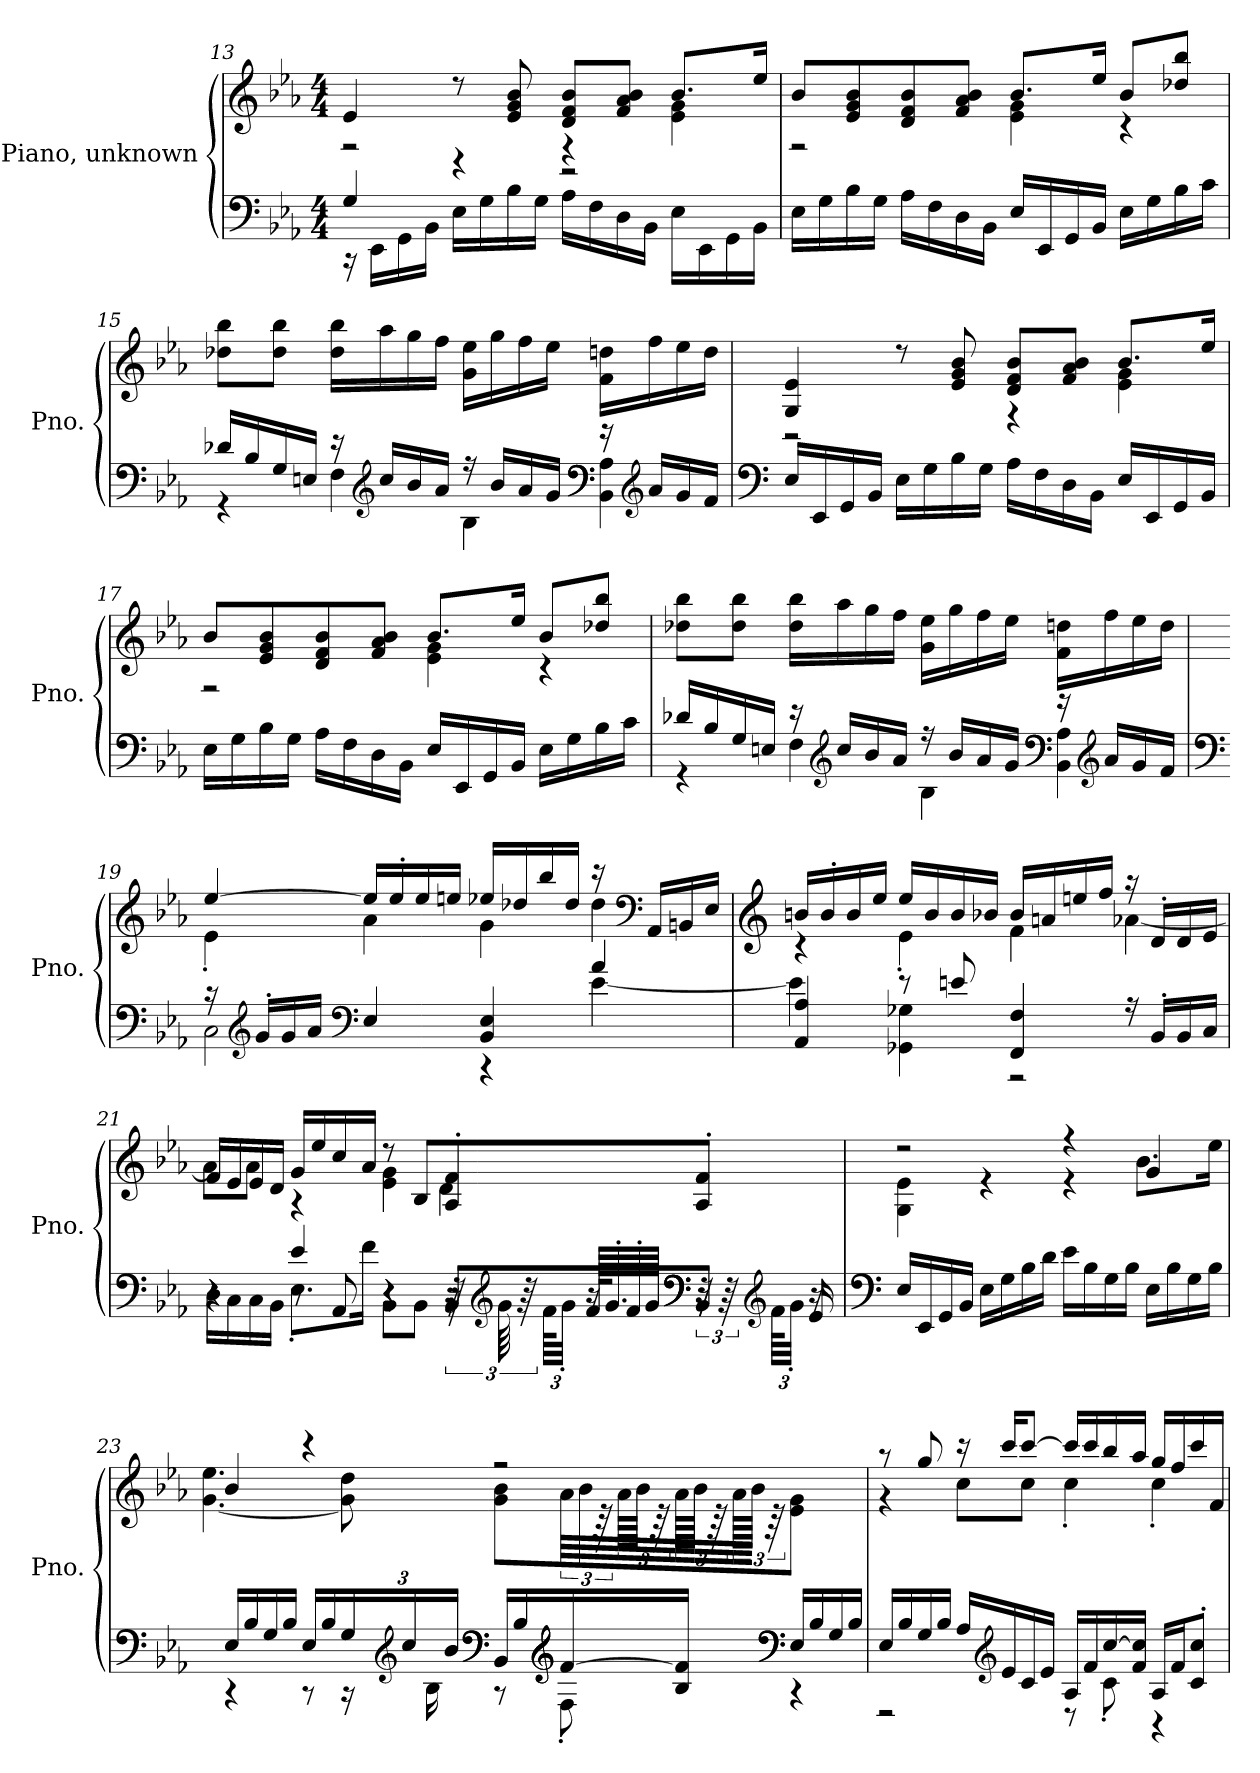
**kern	**kern
*part1	*part1
*staff2	*staff1
*I"Piano, unknown	*
*I'Pno.	*
!!LO:LB:g=z
*clefF4	*clefG2
*k[b-e-a-]	*k[b-e-a-]
*M4/4	*M4/4
=13	=13
*^	*^
4G/	16r	4e-/	2r
.	16EE-\LL	.	.
.	16GG\	.	.
.	16BB-\JJ	.	.
4r	16E-\LL	8r	.
.	16G\	.	.
.	16B-\	8e-/ 8g/ 8b-/	.
.	16G\JJ	.	.
2r	16A-\LL	8d/ 8f/ 8b-/L	4r
.	16F\	.	.
.	16D\	8f/ 8a-/ 8b-/J	.
.	16BB-\JJ	.	.
.	16E-\LL	8.b-/L	4e-\ 4g\
.	16EE-\	.	.
.	16GG\	.	.
.	16BB-\JJ	16ee-/Jk	.
*v	*v	*	*
=14	=14	=14
16E-\LL	8b-/L	2r
16G\	.	.
16B-\	8e-/ 8g/ 8b-/	.
16G\JJ	.	.
16A-\LL	8d/ 8f/ 8b-/	.
16F\	.	.
16D\	8f/ 8a-/ 8b-/J	.
16BB-\JJ	.	.
16E-/LL	8.b-/L	4e-\ 4g\
16EE-/	.	.
16GG/	.	.
16BB-/JJ	16ee-/Jk	.
16E-\LL	8b-/L	4r
16G\	.	.
16B-\	8dd-X/ 8bb-/J	.
16c\JJ	.	.
*	*v	*v
!!LO:PB:g=z
=15	=15
*^	*
16d-X/LL	4r	8dd-X\ 8bb-\L
16B-/	.	.
16G/	.	8dd-\ 8bb-\J
16En/JJ	.	.
16r	4F\	16dd-\ 16bb-\LL
*clefG2	*	*
16cc/LL	.	16aa-\
16b-/	.	16gg\
16a-/JJ	.	16ff\JJ
16r	4B-\	16g\ 16ee-\LL
16b-/LL	.	16gg\
16a-/	.	16ff\
16g/JJ	.	16ee-\JJ
*clefF4	*	*
16r	4BB-\ 4A-\	16f\ 16ddn\LL
*clefG2	*	*
16a-/LL	.	16ff\
16g/	.	16ee-\
16f/JJ	.	16dd\JJ
*v	*v	*
=16	=16
*clefF4	*
*	*^
16E-/LL	4G/ 4e-/	2r
16EE-/	.	.
16GG/	.	.
16BB-/JJ	.	.
16E-\LL	8r	.
16G\	.	.
16B-\	8e-/ 8g/ 8b-/	.
16G\JJ	.	.
16A-\LL	8d/ 8f/ 8b-/L	4r
16F\	.	.
16D\	8f/ 8a-/ 8b-/J	.
16BB-\JJ	.	.
16E-/LL	8.b-/L	4e-\ 4g\
16EE-/	.	.
16GG/	.	.
16BB-/JJ	16ee-/Jk	.
!!LO:LB:g=z	!!
=17	=17	=17
16E-\LL	8b-/L	2r
16G\	.	.
16B-\	8e-/ 8g/ 8b-/	.
16G\JJ	.	.
16A-\LL	8d/ 8f/ 8b-/	.
16F\	.	.
16D\	8f/ 8a-/ 8b-/J	.
16BB-\JJ	.	.
16E-/LL	8.b-/L	4e-\ 4g\
16EE-/	.	.
16GG/	.	.
16BB-/JJ	16ee-/Jk	.
16E-\LL	8b-/L	4r
16G\	.	.
16B-\	8dd-X/ 8bb-/J	.
16c\JJ	.	.
*	*v	*v
=18	=18
*^	*
16d-X/LL	4r	8dd-X\ 8bb-\L
16B-/	.	.
16G/	.	8dd-\ 8bb-\J
16En/JJ	.	.
16r	4F\	16dd-\ 16bb-\LL
*clefG2	*	*
16cc/LL	.	16aa-\
16b-/	.	16gg\
16a-/JJ	.	16ff\JJ
16r	4B-\	16g\ 16ee-\LL
16b-/LL	.	16gg\
16a-/	.	16ff\
16g/JJ	.	16ee-\JJ
*clefF4	*	*
16r	4BB-\ 4A-\	16f\ 16ddn\LL
*clefG2	*	*
16a-/LL	.	16ff\
16g/	.	16ee-\
16f/JJ	.	16dd\JJ
!!LO:LB:g=z
=19	=19	=19
*clefF4	*	*
*	*	*^
16r	2C\	[4ee-/	4e-'\
*clefG2	*	*	*
16g'/LL	.	.	.
16g/	.	.	.
16a-/JJ	.	.	.
*clefF4	*	*	*
4E-/	.	16ee-/LL]	4a-\
.	.	16ee-'/	.
.	.	16ee-/	.
.	.	16een/JJ	.
4BB-/ 4E-/	4r	16ee-X/LL	4g\
.	.	16dd-X/	.
.	.	16bb-/	.
.	.	16dd-/JJ	.
4a-/	[4e-\	16r	4dd-\
*	*	*clefF4	*
.	.	16AA-/LL	.
.	.	16BBn/	.
.	.	16E-/JJ	.
=20	=20	=20	=20
*	*	*clefG2	*
4AA-/ 4A-/	4e-\]	16bn/LL	4r
.	.	16b'/	.
.	.	16b/	.
.	.	16ee-/JJ	.
8r	4GG-X\ 4G-X\	16ee-/LL	4e-'\
.	.	16b/	.
8en/	.	16b/	.
.	.	16b-X/JJ	.
4FF/ 4F/	2r	16b-/LL	4f\
.	.	16an/	.
.	.	16een/	.
.	.	16ff/JJ	.
16r	.	16r	[4a-X\
16BB-'/LL	.	16d'/LL	.
16BB-/	.	16d/	.
16C/JJ	.	16e-/JJ	.
!!LO:LB:g=z	!!
=21	=21	=21	=21
*	*^	*	*
4r	16D\LL	4r	16f/LL	8a-\L]
.	16C\	.	16e-/	.
.	16C\	.	16e-/	8a-\J
.	16BB-\JJ	.	16d/JJ	.
4e-/	8.E-'\L	8r	16g/LL	4r
.	.	.	16ee-/	.
.	.	8AA-/	16cc/	.
.	16f\Jk	.	16a-/JJ	.
4r	8BB-\L	4r	8r	4e-\ 4g\
.	8BB-\J	.	8B-/L	.
16r	96r	8BB-/L	8A-/' 8f/'	4d\
*clefG2	*	*	*	*
.	96g\	.	.	.
.	96r	.	.	.
.	96f\KLLL	.	.	.
.	48g'\JJJ	.	.	.
128f/KLLLL	16r	.	.	.
64.g'/	.	.	.	.
64f'/	.	.	.	.
64g/JJJJ	.	.	.	.
*clefF4	*	*	*	*
16r	48r	8BB-/J	8A-/' 8f/'J	.
.	96r	.	.	.
*clefG2	*	*	*	*
.	96f\KLLL	.	.	.
.	48g'\JJJ	.	.	.
16e-/	16r	.	.	.
*v	*v	*v	*	*
!!LO:LB:g=z	!!
=22	=22	=22
*clefF4	*	*
16E-/LL	2r	4G\ 4e-\
16EE-/	.	.
16GG/	.	.
16BB-/JJ	.	.
16E-\LL	.	4r
16G\	.	.
16B-\	.	.
16d\JJ	.	.
16e-\LL	4r	4r
16B-\	.	.
16G\	.	.
16B-\JJ	.	.
16E-\LL	4g/	8.b-\L
16B-\	.	.
16G\	.	.
16B-\JJ	.	16ee-\Jk
!!LO:LB:g=z	!!
=23	=23	=23
*^	*	*
16E-/LL	4r	4b-/	[4.g\ 4.ee-\
16B-/	.	.	.
16G/	.	.	.
16B-/JJ	.	.	.
16E-/LL	8r	4r	.
16B-/	.	.	.
*Xbrackettup	*	*	*
24G/	16r	.	8g\] 8dd\
*clefG2	*	*	*
24cc/	.	.	.
.	16B-\	.	.
24b-/JJ	.	.	.
*clefF4	*	*	*
16BB-/LL	8r	2r	8g\ 8b-\L
16B-/	.	.	.
*clefG2	*	*	*
[16f/	8F'\	.	96a-\LLL
.	.	.	96b-\JJJJ
.	.	.	96r
.	.	.	96a-\LLLL
.	.	.	96b-\JJJJ
.	.	.	96r
16B-/ 16f/]JJ	.	.	96a-\LLLL
.	.	.	96b-\JJJJ
.	.	.	96r
.	.	.	96a-\LLLL
.	.	.	96b-\JJJJ
.	.	.	96r
*clefF4	*	*	*
16E-/LL	4r	.	4e-\ 4g\
16B-/	.	.	.
16G/	.	.	.
16B-/JJ	.	.	.
!!LO:PB:g=z	!!
=24	=24	=24	=24
16E-/LL	2r	8r	4r
16B-/	.	.	.
16G/	.	8gg/	.
16B-/JJ	.	.	.
16A-/LL	.	16r	8cc\L
*clefG2	*	*	*
16e-/	.	16ccc/KL	.
16c/	.	[8ccc/J	8cc\J
16e-/JJ	.	.	.
16A-/LL	8r	16ccc/LL]	4cc'\
16f/	.	16ccc/	.
[16cc/	8c'\	16bb-/	.
16f/ 16cc/]JJ	.	16aa-/JJ	.
16A-/LL	4r	16gg/LL	4cc'\
16f/J	.	16ff/	.
8c/' 8cc/'J	.	16ccc/	.
.	.	16f/JJ	.
*v	*v	*	*
*	*v	*v
=	=
*-	*-
